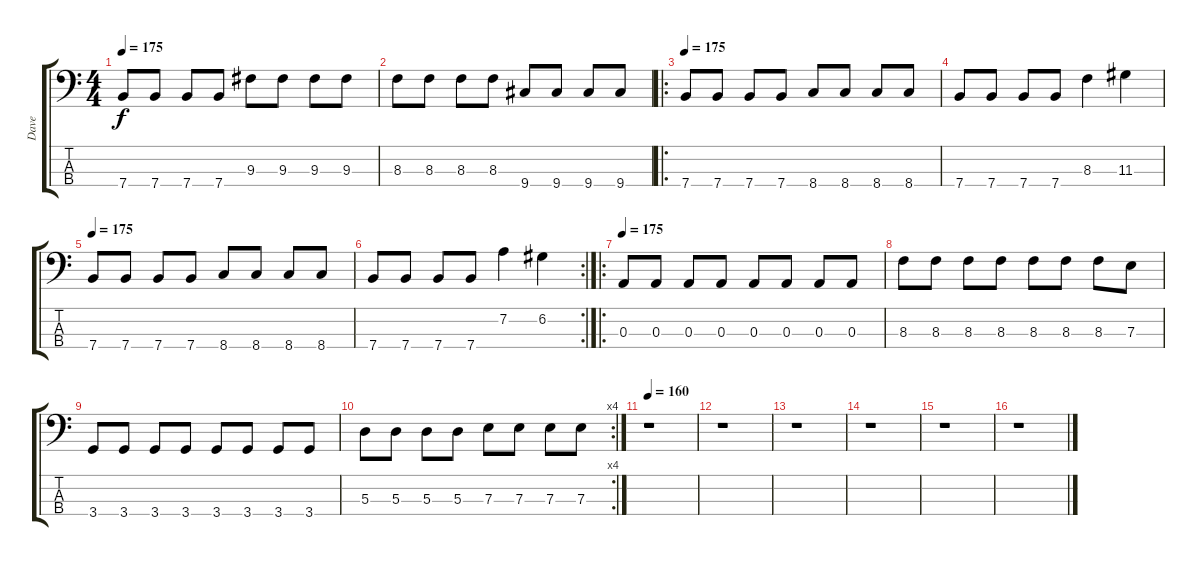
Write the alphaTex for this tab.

\track ("Dave" "Dave") {instrument electricbassfinger}
\staff {score tabs}
\tuning (G2 D2 A1 E1) {hide}
\ts (4 4)
\tempo 175
\clef f4
\ks c
7.4.8{dy f} 7.4.8 7.4.8 7.4.8 9.3.8 9.3.8 9.3.8 9.3.8 |
8.3.8 8.3.8 8.3.8 8.3.8 9.4.8 9.4.8 9.4.8 9.4.8 |
\ro
\tempo 175
7.4.8 7.4.8 7.4.8 7.4.8 8.4.8 8.4.8 8.4.8 8.4.8 |
7.4.8 7.4.8 7.4.8 7.4.8 8.3.4 11.3.4 |
\tempo 175
7.4.8 7.4.8 7.4.8 7.4.8 8.4.8 8.4.8 8.4.8 8.4.8 |
\rc 2
7.4.8 7.4.8 7.4.8 7.4.8 7.2.4 6.2.4 |
\ro
\tempo 175
0.3.8 0.3.8 0.3.8 0.3.8 0.3.8 0.3.8 0.3.8 0.3.8 |
8.3.8 8.3.8 8.3.8 8.3.8 8.3.8 8.3.8 8.3.8 7.3.8 |
3.4.8 3.4.8 3.4.8 3.4.8 3.4.8 3.4.8 3.4.8 3.4.8 |
\rc 4
5.3.8 5.3.8 5.3.8 5.3.8 7.3.8 7.3.8 7.3.8 7.3.8 |
\tempo 160
r.1 |
r.1 |
r.1 |
r.1 |
r.1 |
r.1
